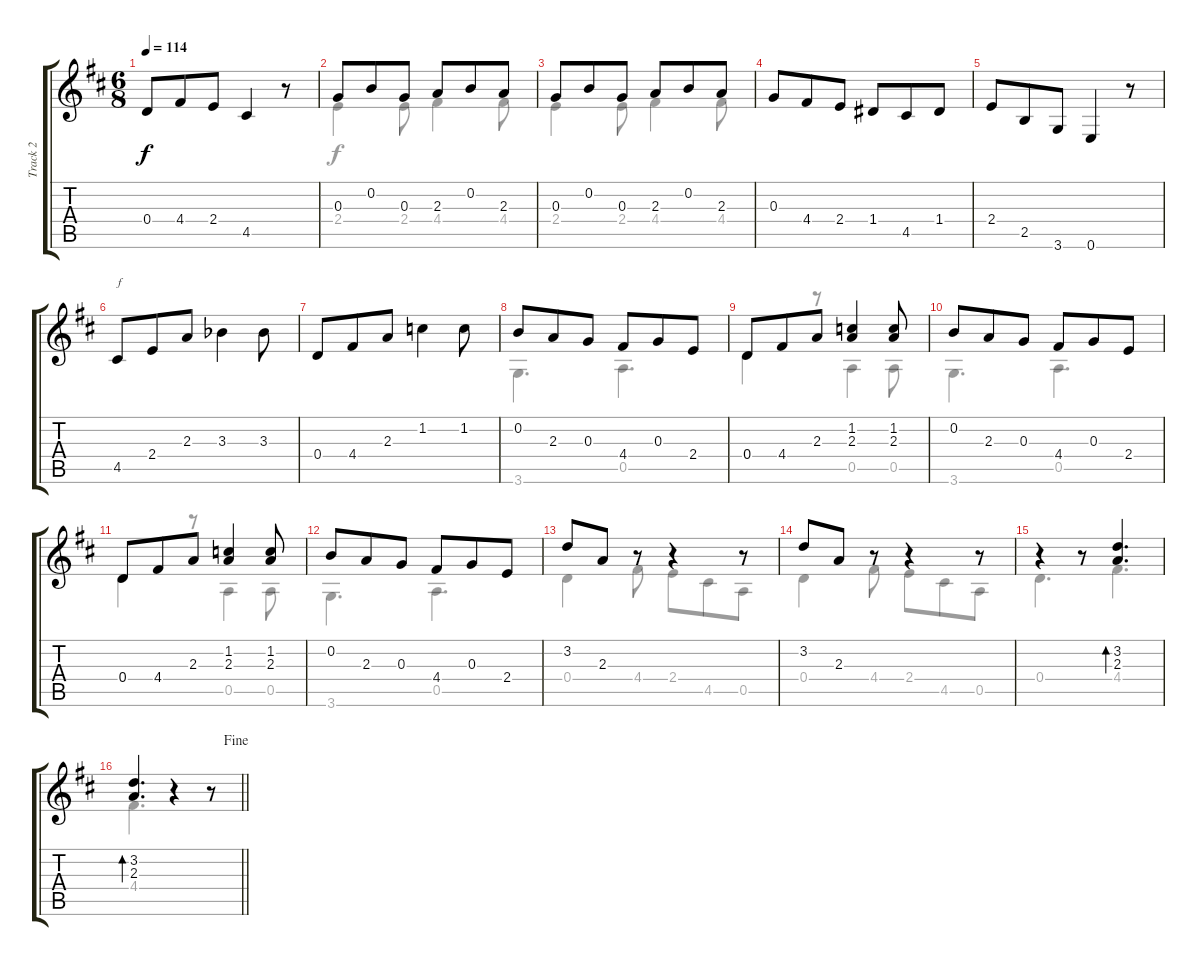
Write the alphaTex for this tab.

\track ("Track 2" "Track 2") {instrument acousticguitarnylon}
\staff {score tabs}
\tuning (E4 B3 G3 D3 A2 E2) {hide}
\voice
\ts (6 8)
\tempo 114
\clef g2
\ks d
0.4.8{dy f} 4.4.8 2.4.8 4.5.4 r.8 |
0.3.8 0.2.8 0.3.8 2.3.8 0.2.8 2.3.8 |
0.3.8 0.2.8 0.3.8 2.3.8 0.2.8 2.3.8 |
0.3.8 4.4.8 2.4.8 1.4.8 4.5.8 1.4.8 |
2.4.8 2.5.8 3.6.8 0.6.4 r.8 |
4.5.8{txt "f"} 2.4.8 2.3.8 3.3{acc b}.4 3.3{acc b}.8 |
0.4.8 4.4.8 2.3.8 1.2.4 1.2.8 |
0.2.8 2.3.8 0.3.8 4.4.8 0.3.8 2.4.8 |
0.4.8 4.4.8 2.3.8 (1.2 2.3).4 (1.2 2.3).8 |
0.2.8 2.3.8 0.3.8 4.4.8 0.3.8 2.4.8 |
0.4.8 4.4.8 2.3.8 (1.2 2.3).4 (1.2 2.3).8 |
0.2.8 2.3.8 0.3.8 4.4.8 0.3.8 2.4.8 |
3.2.8 2.3.8 r.8 r.4 r.8 |
3.2.8 2.3.8 r.8 r.4 r.8 |
r.4 r.8 (3.2 2.3).4{d bd 120} |
\jump fine
\barLineRight lightlight
(3.2 2.3).4{d bd 120} r.4 r.8
\voice
\clef g2
\ottava regular
\simile none
\ks d
|
2.4.4 2.4.8 4.4.4 4.4.8 |
2.4.4 2.4.8 4.4.4 4.4.8 |
|
|
|
|
3.6.4{d} 0.5.4{d} |
0.4.4 r.8 0.5.4 0.5.8 |
3.6.4{d} 0.5.4{d} |
0.4.4 r.8 0.5.4 0.5.8 |
3.6.4{d} 0.5.4{d} |
0.4.4 4.4.8 2.4.8 4.5.8 0.5.8 |
0.4.4 4.4.8 2.4.8 4.5.8 0.5.8 |
0.4.4{d} 4.4.4{d} |
\barLineRight lightlight
4.4.4{d} r.4 r.8
